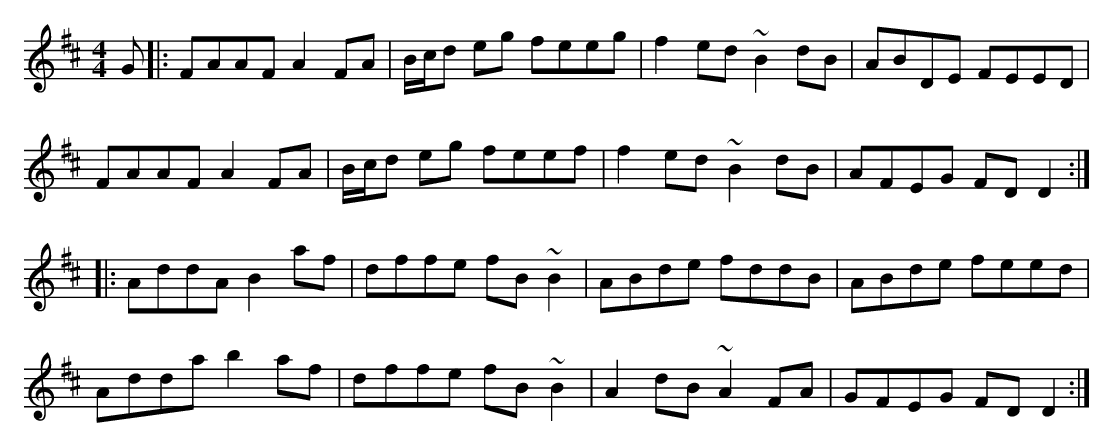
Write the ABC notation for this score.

X:1
M:4/4
K:D
G|:FAAF A2FA|B/c/d eg feeg|f2ed ~B2dB|ABDE FEED|
FAAF A2FA|B/c/d eg feef|f2ed ~B2dB|AFEG FDD2:|
|:AddA B2af|dffe fB~B2|ABde fddB|ABde feed|
Adda b2af|dffe fB~B2|A2dB ~A2FA|GFEG FDD2:|
